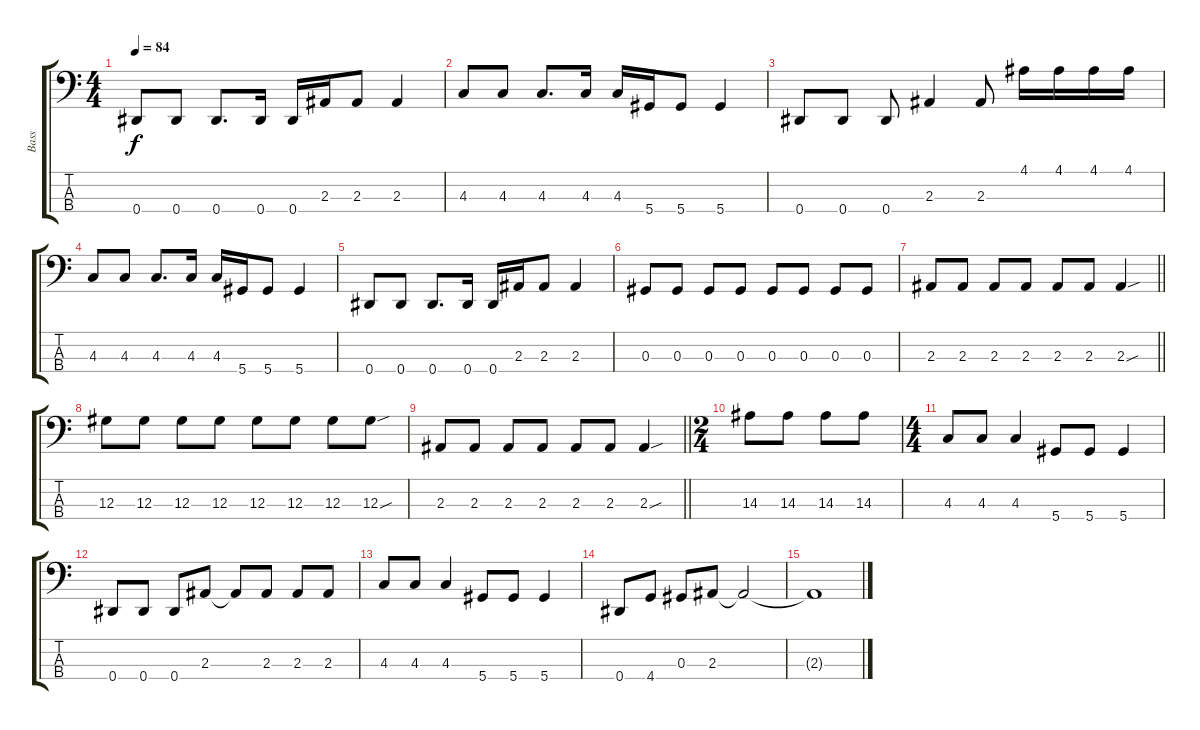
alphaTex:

\track ("Bass" "Bass") {instrument electricbassfinger}
\staff {score tabs}
\tuning (Gb2 Db2 Ab1 Eb1) {hide}
\ts (4 4)
\tempo 84
\clef f4
\ks c
0.4.8{dy f} 0.4.8 0.4.8{d} 0.4.16 0.4.16 2.3.16 2.3.8 2.3.4 |
4.3.8 4.3.8 4.3.8{d} 4.3.16 4.3.16 5.4.16 5.4.8 5.4.4 |
0.4.8 0.4.8 0.4.8 2.3.4 2.3.8 4.1.16 4.1.16 4.1.16 4.1.16 |
4.3.8 4.3.8 4.3.8{d} 4.3.16 4.3.16 5.4.16 5.4.8 5.4.4 |
0.4.8 0.4.8 0.4.8{d} 0.4.16 0.4.16 2.3.16 2.3.8 2.3.4 |
0.3.8 0.3.8 0.3.8 0.3.8 0.3.8 0.3.8 0.3.8 0.3.8 |
\barLineRight lightlight
2.3.8 2.3.8 2.3.8 2.3.8 2.3.8 2.3.8 2.3{sou}.4 |
12.3.8 12.3.8 12.3.8 12.3.8 12.3.8 12.3.8 12.3.8 12.3{sou}.8 |
\barLineRight lightlight
2.3.8 2.3.8 2.3.8 2.3.8 2.3.8 2.3.8 2.3{sou}.4 |
\ts (2 4)
14.3.8 14.3.8 14.3.8 14.3.8 |
\ts (4 4)
4.3.8 4.3.8 4.3.4 5.4.8 5.4.8 5.4.4 |
0.4.8 0.4.8 0.4.8 2.3.8 2.3{t}.8 2.3.8 2.3.8 2.3.8 |
4.3.8 4.3.8 4.3.4 5.4.8 5.4.8 5.4.4 |
0.4.8 4.4.8 0.3.8 2.3.8 2.3{t}.2{volume 0} |
2.3{t}.1
